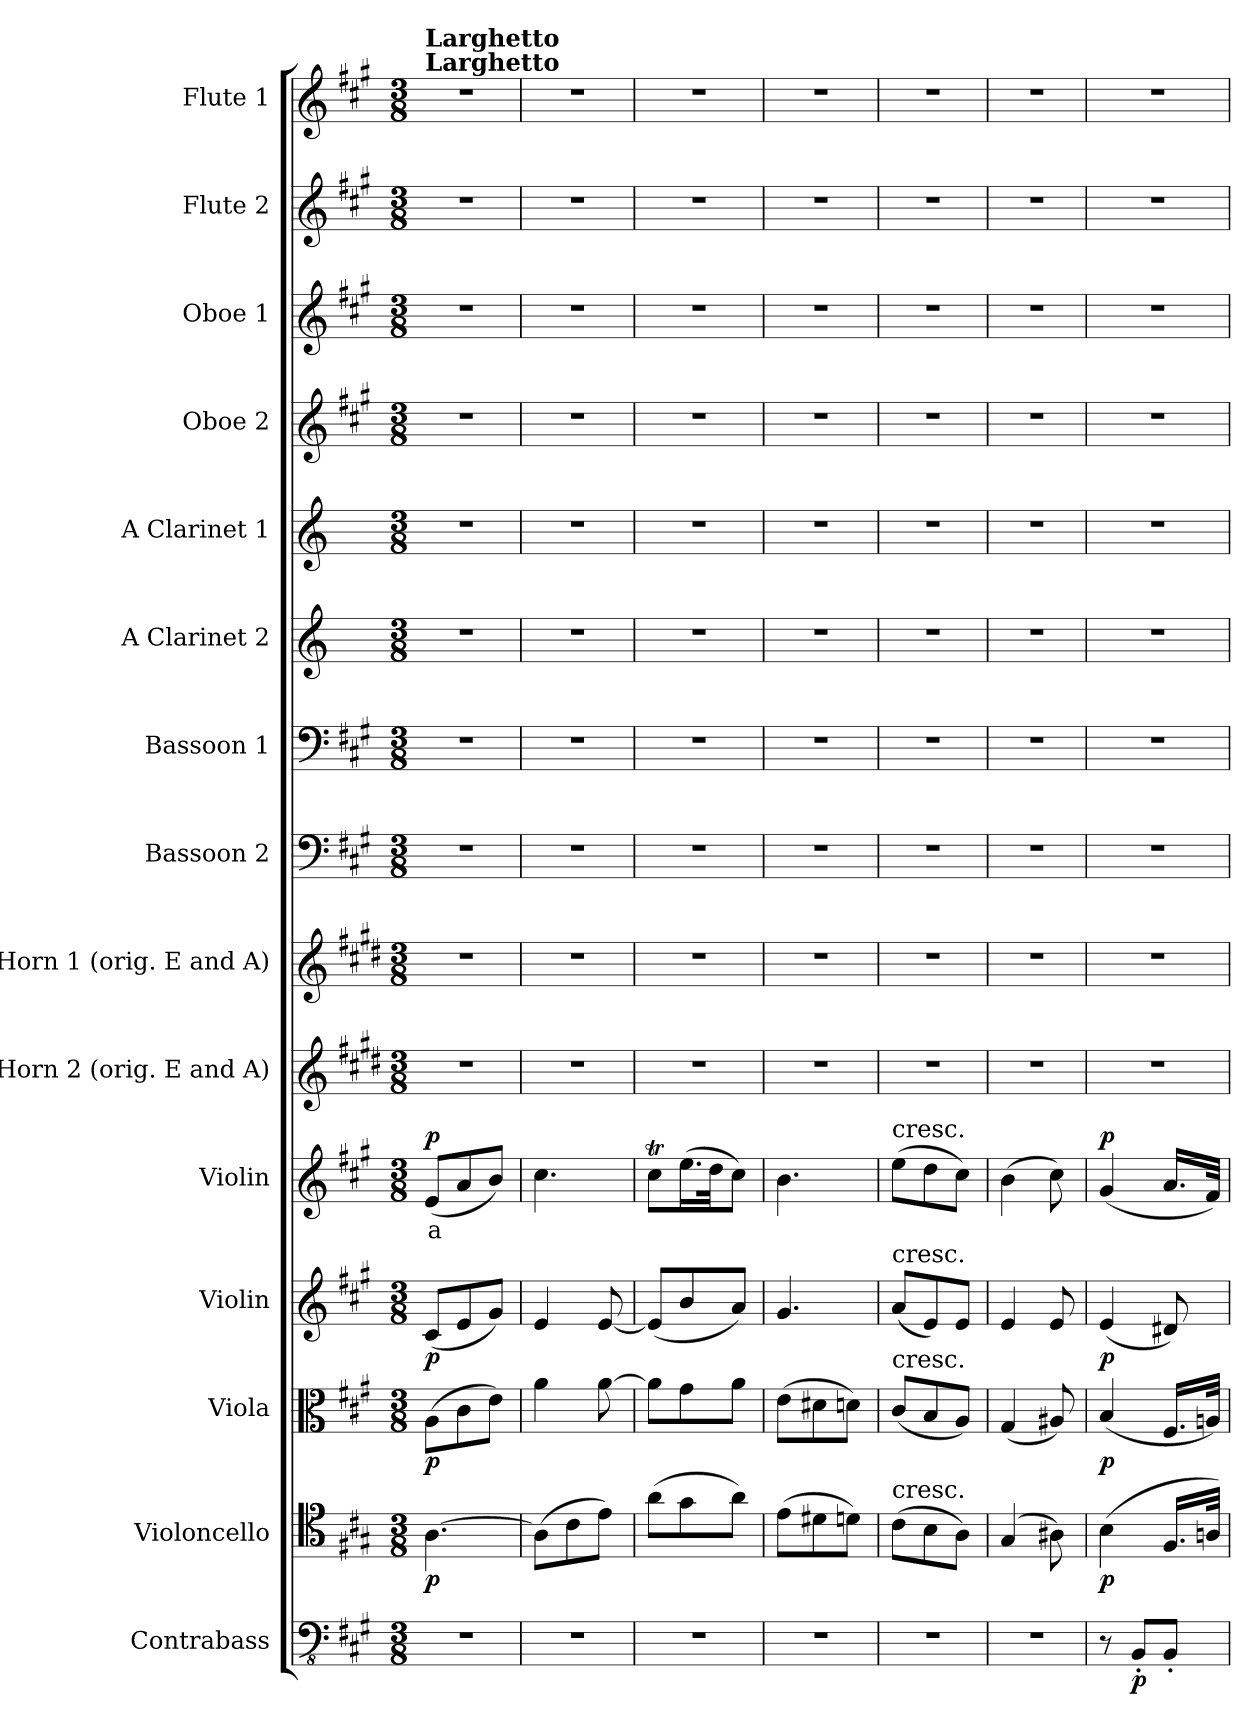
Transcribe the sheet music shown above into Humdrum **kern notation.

**kern	**dynam	**kern	**dynam	**kern	**dynam	**kern	**dynam	**kern	**text	**dynam	**kern	**kern	**kern	**kern	**kern	**kern	**kern	**kern	**kern	**kern
*part15	*part15	*part14	*part14	*part13	*part13	*part12	*part12	*part11	*part11	*part11	*part10	*part9	*part8	*part7	*part6	*part5	*part4	*part3	*part2	*part1
*staff15	*staff15	*staff14	*staff14	*staff13	*staff13	*staff12	*staff12	*staff11	*staff11	*staff11	*staff10	*staff9	*staff8	*staff7	*staff6	*staff5	*staff4	*staff3	*staff2	*staff1
*I"Contrabass	*	*I"Violoncello	*	*I"Viola	*	*I"Violin	*	*I"Violin	*	*	*I"F Horn 2 (orig. E and A)	*I"F Horn 1 (orig. E and A)	*I"Bassoon 2	*I"Bassoon 1	*I"A Clarinet 2	*I"A Clarinet 1	*I"Oboe 2	*I"Oboe 1	*I"Flute 2	*I"Flute 1
*I'Cb	*	*I'Vc	*	*I'Vla	*	*I'Vln	*	*I'Vln	*	*	*I'Hn 2	*I'Hn 1	*I'Bsn 2	*I'Bsn 1	*I'Cl 2	*I'Cl 1	*I'Ob 2	*I'Ob 1	*I'Fl 2	*I'Fl 1
*clefFv4	*	*clefC4	*	*clefC3	*	*clefG2	*	*clefG2	*	*	*clefG2	*clefG2	*clefF4	*clefF4	*clefG2	*clefG2	*clefG2	*clefG2	*clefG2	*clefG2
*	*	*	*	*	*	*	*	*	*	*	*ITrd4c7	*ITrd4c7	*	*	*ITrd2c3	*ITrd2c3	*	*	*	*
*k[f#c#g#]	*	*k[f#c#g#]	*	*k[f#c#g#]	*	*k[f#c#g#]	*	*k[f#c#g#]	*	*	*k[f#c#g#]	*k[f#c#g#]	*k[f#c#g#]	*k[f#c#g#]	*k[f#c#g#]	*k[f#c#g#]	*k[f#c#g#]	*k[f#c#g#]	*k[f#c#g#]	*k[f#c#g#]
*M3/8	*	*M3/8	*	*M3/8	*	*M3/8	*	*M3/8	*	*	*M3/8	*M3/8	*M3/8	*M3/8	*M3/8	*M3/8	*M3/8	*M3/8	*M3/8	*M3/8
*MM46	*	*MM46	*	*MM46	*	*MM46	*	*MM46	*	*	*MM46	*MM46	*MM46	*MM46	*MM46	*MM46	*MM46	*MM46	*MM46	*MM46
=1	=1	=1	=1	=1	=1	=1	=1	=1	=1	=1	=1	=1	=1	=1	=1	=1	=1	=1	=1	=1
!	!	!	!	!	!	!	!	!	!	!	!	!	!	!	!	!	!	!	!	!LO:TX:a:B:t=Larghetto
!	!	!	!	!	!	!	!	!	!	!	!	!	!	!	!	!	!	!	!	!LO:TX:a:B:t=Larghetto
!	!	!	!LO:DY:b	!	!LO:DY:b	!	!LO:DY:b	!	!LO:LY:b:color=#FF0000	!LO:DY:b	!	!	!	!	!	!	!	!	!	!
4.r	.	[4.A\	p	(>8A\L	p	(<8c#/L	p	(<8e/L	a	p	4.r	4.r	4.r	4.r	4.r	4.r	4.r	4.r	4.r	4.r
.	.	.	.	8c#\	.	8e/	.	8a/	.	.	.	.	.	.	.	.	.	.	.	.
.	.	.	.	8e\J)	.	8g#/J)	.	8b/J)	.	.	.	.	.	.	.	.	.	.	.	.
=2	=2	=2	=2	=2	=2	=2	=2	=2	=2	=2	=2	=2	=2	=2	=2	=2	=2	=2	=2	=2
4.r	.	(>8A\L]	.	4a\	.	4e/	.	4.cc#\	.	.	4.r	4.r	4.r	4.r	4.r	4.r	4.r	4.r	4.r	4.r
.	.	8c#\	.	.	.	.	.	.	.	.	.	.	.	.	.	.	.	.	.	.
.	.	8e\J)	.	[8a\	.	[8e/	.	.	.	.	.	.	.	.	.	.	.	.	.	.
=3	=3	=3	=3	=3	=3	=3	=3	=3	=3	=3	=3	=3	=3	=3	=3	=3	=3	=3	=3	=3
4.r	.	(>8a\L	.	8a\L]	.	(<8e/L]	.	8cc#t\L	.	.	4.r	4.r	4.r	4.r	4.r	4.r	4.r	4.r	4.r	4.r
.	.	8g#\	.	8g#\	.	8b/	.	(>16.ee\L	.	.	.	.	.	.	.	.	.	.	.	.
.	.	.	.	.	.	.	.	32dd\JK	.	.	.	.	.	.	.	.	.	.	.	.
.	.	8a\J)	.	8a\J	.	8a/J)	.	8cc#\J)	.	.	.	.	.	.	.	.	.	.	.	.
=4	=4	=4	=4	=4	=4	=4	=4	=4	=4	=4	=4	=4	=4	=4	=4	=4	=4	=4	=4	=4
4.r	.	(>8e\L	.	(>8e\L	.	4.g#/	.	4.b\	.	.	4.r	4.r	4.r	4.r	4.r	4.r	4.r	4.r	4.r	4.r
.	.	8d#X\	.	8d#X\	.	.	.	.	.	.	.	.	.	.	.	.	.	.	.	.
.	.	8dn\J)	.	8dn\J)	.	.	.	.	.	.	.	.	.	.	.	.	.	.	.	.
=5	=5	=5	=5	=5	=5	=5	=5	=5	=5	=5	=5	=5	=5	=5	=5	=5	=5	=5	=5	=5
!	!	!	!	!	!	!	!	!LO:TX:a:t=cresc.	!	!	!	!	!	!	!	!	!	!	!	!
!	!	!	!	!	!	!LO:TX:a:t=cresc.	!	!	!	!	!	!	!	!	!	!	!	!	!	!
!	!	!	!	!LO:TX:a:t=cresc.	!	!	!	!	!	!	!	!	!	!	!	!	!	!	!	!
!	!	!LO:TX:a:t=cresc.	!	!	!	!	!	!	!	!	!	!	!	!	!	!	!	!	!	!
4.r	.	(>8c#\L	.	(<8c#/L	.	(<8a/L	.	(>8ee\L	.	.	4.r	4.r	4.r	4.r	4.r	4.r	4.r	4.r	4.r	4.r
.	.	8B\	.	8B/	.	8e/)	.	8dd\	.	.	.	.	.	.	.	.	.	.	.	.
.	.	8A\J)	.	8A/J)	.	8e/J	.	8cc#\J)	.	.	.	.	.	.	.	.	.	.	.	.
=6	=6	=6	=6	=6	=6	=6	=6	=6	=6	=6	=6	=6	=6	=6	=6	=6	=6	=6	=6	=6
4.r	.	(>4G#/	.	(<4G#/	.	4e/	.	(>4b\	.	.	4.r	4.r	4.r	4.r	4.r	4.r	4.r	4.r	4.r	4.r
.	.	8A#X\)	.	8A#X/)	.	8e/	.	8cc#\)	.	.	.	.	.	.	.	.	.	.	.	.
=7	=7	=7	=7	=7	=7	=7	=7	=7	=7	=7	=7	=7	=7	=7	=7	=7	=7	=7	=7	=7
!	!	!	!LO:DY:b	!	!LO:DY:b	!	!LO:DY:b	!	!	!LO:DY:b	!	!	!	!	!	!	!	!	!	!
8r	.	(>4B\	p	(<4B/	p	(<4e/	p	(<4g#/	.	p	4.r	4.r	4.r	4.r	4.r	4.r	4.r	4.r	4.r	4.r
!	!LO:DY:b	!	!	!	!	!	!	!	!	!	!	!	!	!	!	!	!	!	!	!
8BBB'/L	p	.	.	.	.	.	.	.	.	.	.	.	.	.	.	.	.	.	.	.
8BBB'/J	.	16.F#/LL	.	16.F#/LL	.	8d#X/)	.	16.a/LL	.	.	.	.	.	.	.	.	.	.	.	.
.	.	32An/JJk)	.	32An/JJk)	.	.	.	32f#/JJk)	.	.	.	.	.	.	.	.	.	.	.	.
=	=	=	=	=	=	=	=	=	=	=	=	=	=	=	=	=	=	=	=	=
*-	*-	*-	*-	*-	*-	*-	*-	*-	*-	*-	*-	*-	*-	*-	*-	*-	*-	*-	*-	*-
